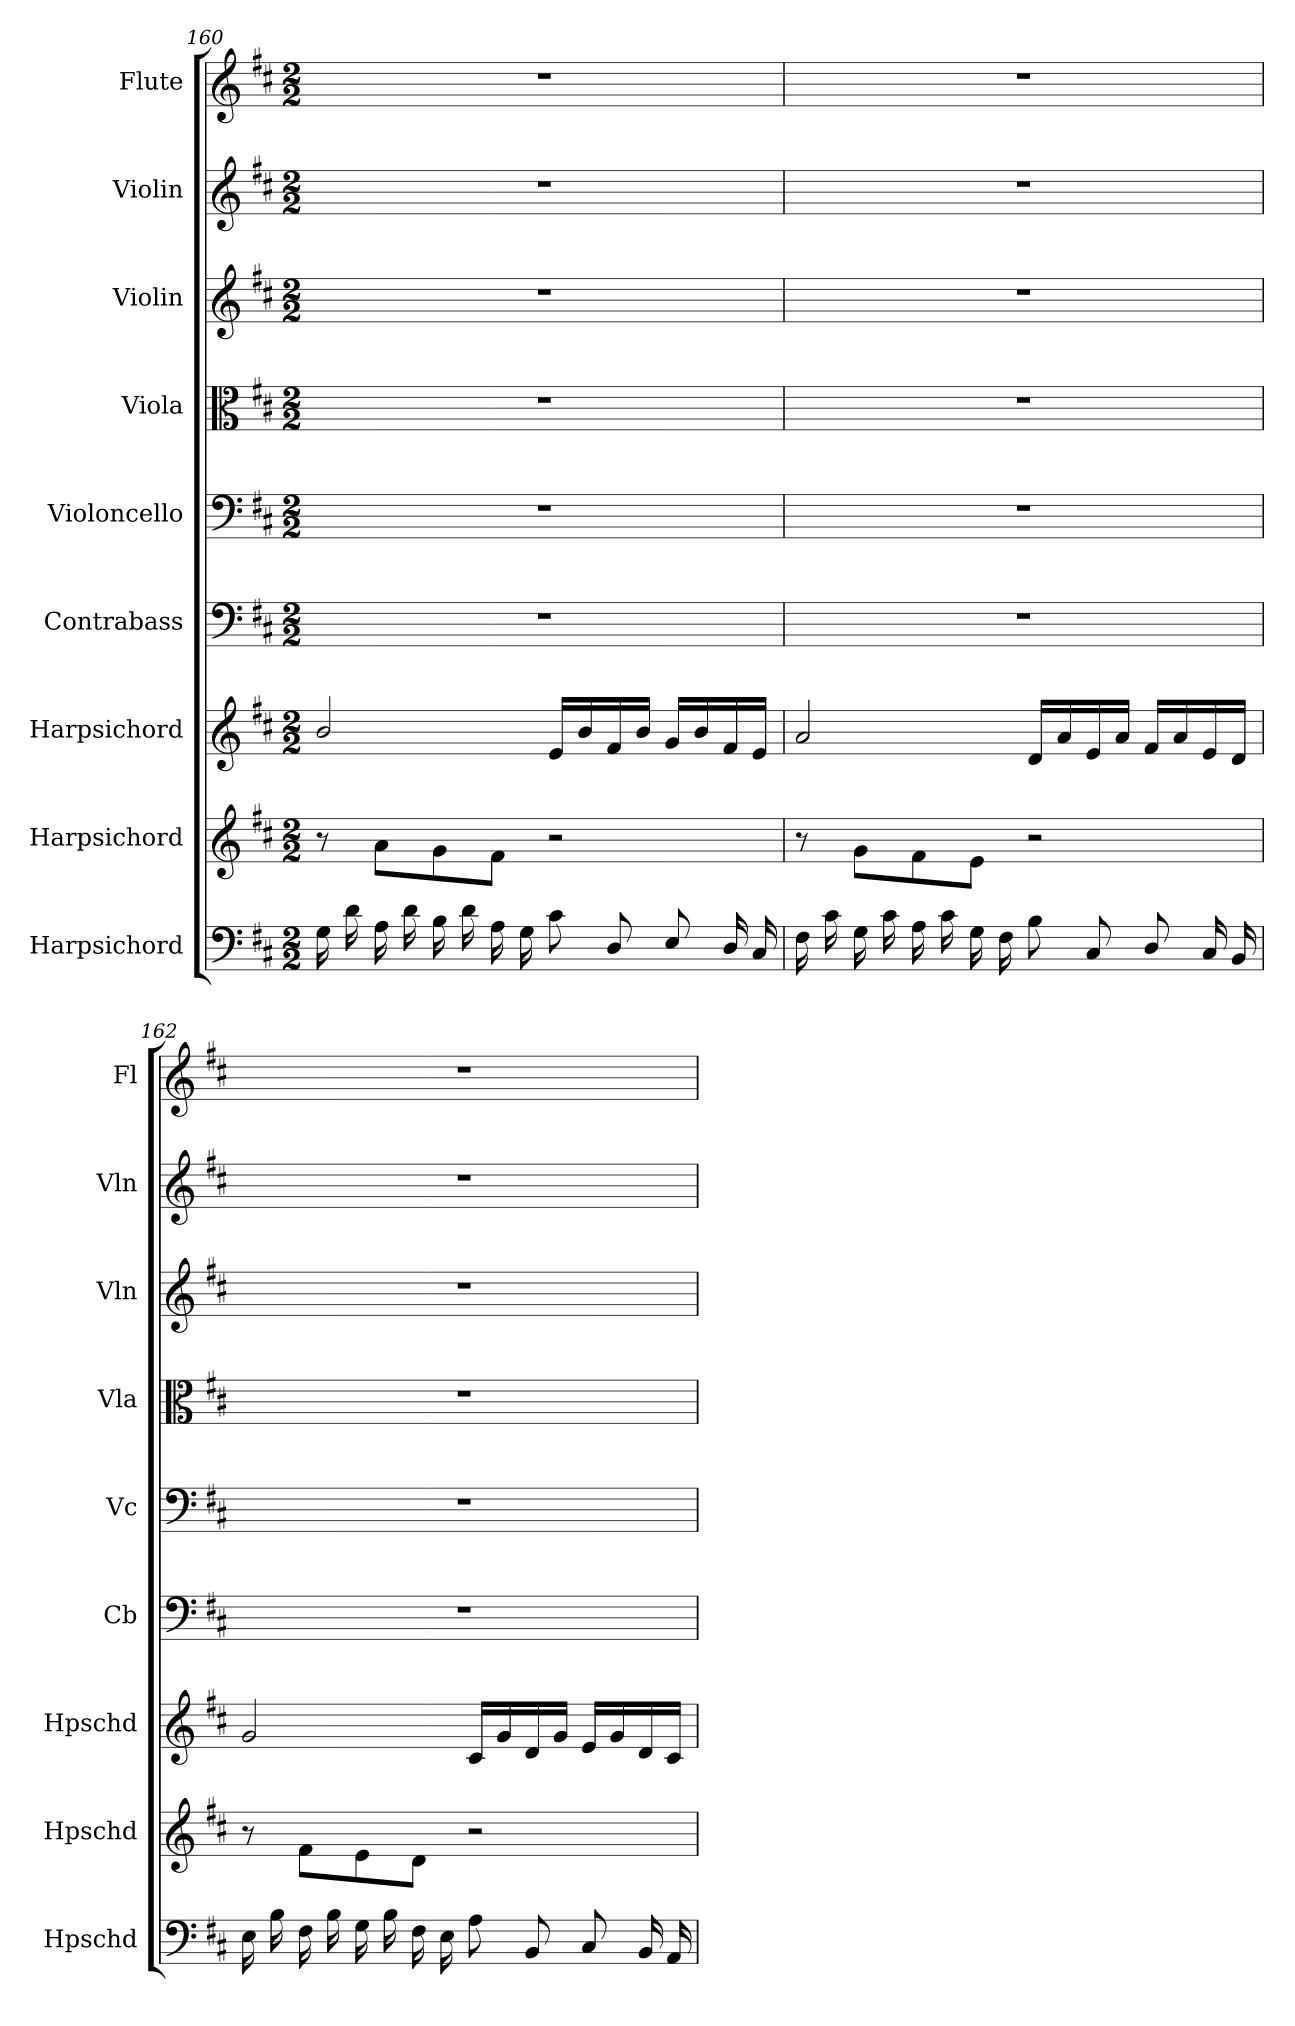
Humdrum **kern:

**kern	**kern	**kern	**kern	**kern	**kern	**kern	**kern	**kern
*part9	*part8	*part7	*part6	*part5	*part4	*part3	*part2	*part1
*staff9	*staff8	*staff7	*staff6	*staff5	*staff4	*staff3	*staff2	*staff1
*I"Harpsichord	*I"Harpsichord	*I"Harpsichord	*I"Contrabass	*I"Violoncello	*I"Viola	*I"Violin	*I"Violin	*I"Flute
*I'Hpschd	*I'Hpschd	*I'Hpschd	*I'Cb	*I'Vc	*I'Vla	*I'Vln	*I'Vln	*I'Fl
*clefF4	*clefG2	*clefG2	*clefF4	*clefF4	*clefC3	*clefG2	*clefG2	*clefG2
*k[f#c#]	*k[f#c#]	*k[f#c#]	*k[f#c#]	*k[f#c#]	*k[f#c#]	*k[f#c#]	*k[f#c#]	*k[f#c#]
*D:	*D:	*D:	*D:	*D:	*D:	*D:	*D:	*D:
*M2/2	*M2/2	*M2/2	*M2/2	*M2/2	*M2/2	*M2/2	*M2/2	*M2/2
=160	=160	=160	=160	=160	=160	=160	=160	=160
16G\	8r	2b/	1r	1r	1r	1r	1r	1r
16d\	.	.	.	.	.	.	.	.
16A\	8a\L	.	.	.	.	.	.	.
16d\	.	.	.	.	.	.	.	.
16B\	8g\	.	.	.	.	.	.	.
16d\	.	.	.	.	.	.	.	.
16A\	8f#\J	.	.	.	.	.	.	.
16G\	.	.	.	.	.	.	.	.
8c#\	2r	16e/LL	.	.	.	.	.	.
.	.	16b/	.	.	.	.	.	.
8D/	.	16f#/	.	.	.	.	.	.
.	.	16b/JJ	.	.	.	.	.	.
8E/	.	16g/LL	.	.	.	.	.	.
.	.	16b/	.	.	.	.	.	.
16D/	.	16f#/	.	.	.	.	.	.
16C#/	.	16e/JJ	.	.	.	.	.	.
=161	=161	=161	=161	=161	=161	=161	=161	=161
16F#\	8r	2a/	1r	1r	1r	1r	1r	1r
16c#\	.	.	.	.	.	.	.	.
16G\	8g\L	.	.	.	.	.	.	.
16c#\	.	.	.	.	.	.	.	.
16A\	8f#\	.	.	.	.	.	.	.
16c#\	.	.	.	.	.	.	.	.
16G\	8e\J	.	.	.	.	.	.	.
16F#\	.	.	.	.	.	.	.	.
8B\	2r	16d/LL	.	.	.	.	.	.
.	.	16a/	.	.	.	.	.	.
8C#/	.	16e/	.	.	.	.	.	.
.	.	16a/JJ	.	.	.	.	.	.
8D/	.	16f#/LL	.	.	.	.	.	.
.	.	16a/	.	.	.	.	.	.
16C#/	.	16e/	.	.	.	.	.	.
16BB/	.	16d/JJ	.	.	.	.	.	.
=162	=162	=162	=162	=162	=162	=162	=162	=162
16E\	8r	2g/	1r	1r	1r	1r	1r	1r
16B\	.	.	.	.	.	.	.	.
16F#\	8f#\L	.	.	.	.	.	.	.
16B\	.	.	.	.	.	.	.	.
16G\	8e\	.	.	.	.	.	.	.
16B\	.	.	.	.	.	.	.	.
16F#\	8d\J	.	.	.	.	.	.	.
16E\	.	.	.	.	.	.	.	.
8A\	2r	16c#/LL	.	.	.	.	.	.
.	.	16g/	.	.	.	.	.	.
8BB/	.	16d/	.	.	.	.	.	.
.	.	16g/JJ	.	.	.	.	.	.
8C#/	.	16e/LL	.	.	.	.	.	.
.	.	16g/	.	.	.	.	.	.
16BB/	.	16d/	.	.	.	.	.	.
16AA/	.	16c#/JJ	.	.	.	.	.	.
=	=	=	=	=	=	=	=	=
*-	*-	*-	*-	*-	*-	*-	*-	*-
